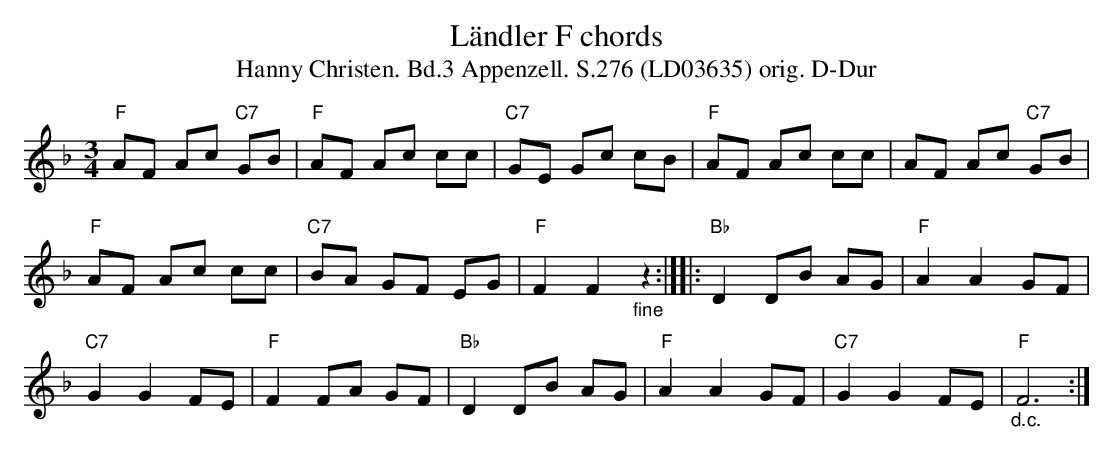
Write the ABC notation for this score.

X:1
T:Ländler F chords
T:Hanny Christen. Bd.3 Appenzell. S.276 (LD03635) orig. D-Dur
M:3/4
L:1/8
K:Fmaj%%MIDI gchordon
"F"AF Ac "C7"GB | "F"AF Ac cc | "C7"GE Gc cB | "F"AF Ac cc | AF Ac "C7"GB |
"F"AF Ac cc | "C7"BA GF EG | "F"F2 F2 "_fine"z2 :|][|: "Bb"D2 DB AG | "F"A2 A2 GF |
"C7"G2 G2 FE | "F"F2 FA GF | "Bb"D2 DB AG | "F"A2 A2 GF | "C7"G2 G2 FE | "_d.c.""F"F6 :|
